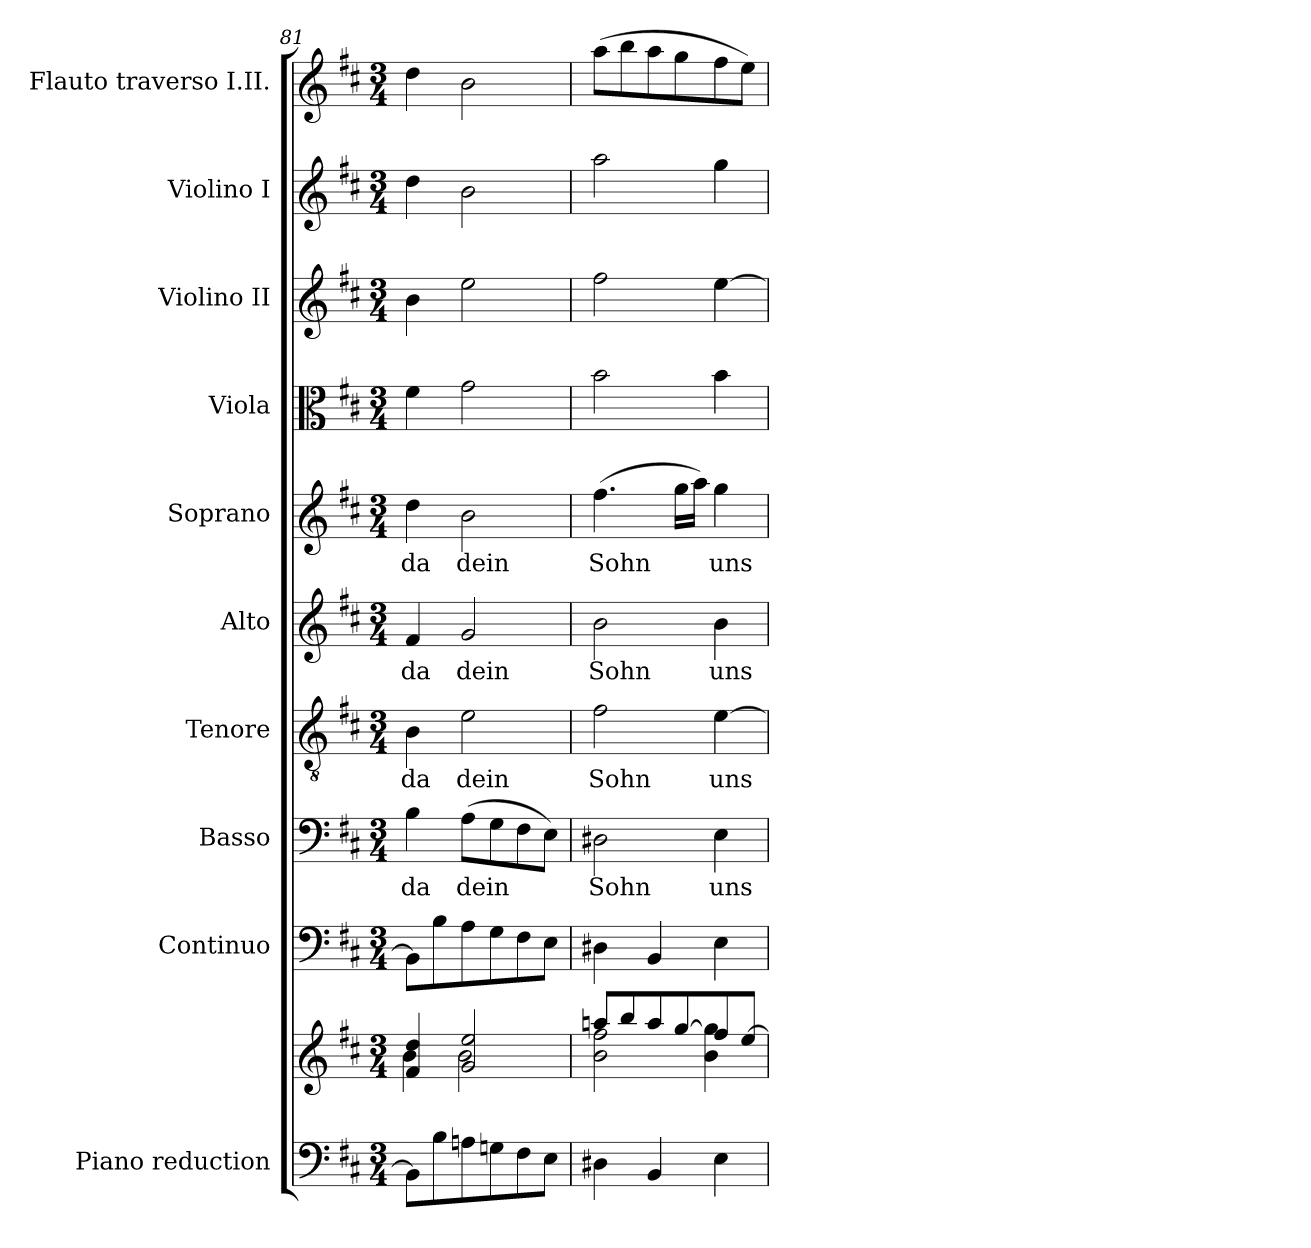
**kern	**kern	**kern	**kern	**text	**kern	**text	**kern	**text	**kern	**text	**kern	**kern	**kern	**kern
*part10	*part10	*part9	*part8	*part8	*part7	*part7	*part6	*part6	*part5	*part5	*part4	*part3	*part2	*part1
*staff11	*staff10	*staff9	*staff8	*staff8	*staff7	*staff7	*staff6	*staff6	*staff5	*staff5	*staff4	*staff3	*staff2	*staff1
*I"Piano reduction	*	*I"Continuo	*I"Basso	*	*I"Tenore	*	*I"Alto	*	*I"Soprano	*	*I"Viola	*I"Violino II	*I"Violino I	*I"Flauto traverso I.II.
*I'Pno	*	*	*	*	*	*	*	*	*	*	*I'Vla	*I'Vln	*I'Vln	*I'Fl
*clefF4	*clefG2	*clefF4	*clefF4	*	*clefGv2	*	*clefG2	*	*clefG2	*	*clefC3	*clefG2	*clefG2	*clefG2
*k[f#c#]	*k[f#c#]	*k[f#c#]	*k[f#c#]	*	*k[f#c#]	*	*k[f#c#]	*	*k[f#c#]	*	*k[f#c#]	*k[f#c#]	*k[f#c#]	*k[f#c#]
*M3/4	*M3/4	*M3/4	*M3/4	*	*M3/4	*	*M3/4	*	*M3/4	*	*M3/4	*M3/4	*M3/4	*M3/4
=81	=81	=81	=81	=81	=81	=81	=81	=81	=81	=81	=81	=81	=81	=81
*	*^	*	*	*	*	*	*	*	*	*	*	*	*	*
!	!	!	!	!	!LO:LY:b	!	!LO:LY:b	!	!LO:LY:b	!	!LO:LY:b	!	!	!	!
8BB\L]	4f#/ 4dd/	4b\	8BB\L]	4B\	da	4B\	da	4f#/	da	4dd\	da	4f#\	4b\	4dd\	4dd\
8B\	.	.	8B\	.	.	.	.	.	.	.	.	.	.	.	.
!	!	!	!	!	!LO:LY:b	!	!LO:LY:b	!	!LO:LY:b	!	!LO:LY:b	!	!	!	!
8An\	2g/ 2ee/	2b\	8A\	(8A\L	dein	2e\	dein	2g/	dein	2b\	dein	2g\	2ee\	2b\	2b\
8Gn\	.	.	8G\	8G\	.	.	.	.	.	.	.	.	.	.	.
8F#\	.	.	8F#\	8F#\	.	.	.	.	.	.	.	.	.	.	.
8E\J	.	.	8E\J	8E\J)	.	.	.	.	.	.	.	.	.	.	.
=82	=82	=82	=82	=82	=82	=82	=82	=82	=82	=82	=82	=82	=82	=82	=82
!	!	!	!	!	!LO:LY:b	!	!LO:LY:b	!	!LO:LY:b	!	!LO:LY:b	!	!	!	!
4D#X\	8aan/L	2b\ 2ff#\	4D#X\	2D#X\	Sohn	2f#\	Sohn	2b\	Sohn	(4.ff#\	Sohn	2b\	2ff#\	2aa\	(8aa\L
.	8bb/	.	.	.	.	.	.	.	.	.	.	.	.	.	8bb\
4BB/	8aa/	.	4BB/	.	.	.	.	.	.	.	.	.	.	.	8aa\
.	[8gg/	.	.	.	.	.	.	.	.	16gg\LL	.	.	.	.	8gg\
.	.	.	.	.	.	.	.	.	.	16aa\JJ)	.	.	.	.	.
!	!	!	!	!	!LO:LY:b	!	!LO:LY:b	!	!LO:LY:b	!	!LO:LY:b	!	!	!	!
4E\	8ff#/	4b\ 4gg\]	4E\	4E\	uns	[4e\	uns	4b\	uns	4gg\	uns	4b\	[4ee\	4gg\	8ff#\
.	[<8ee/J	.	.	.	.	.	.	.	.	.	.	.	.	.	8ee\J)
*	*v	*v	*	*	*	*	*	*	*	*	*	*	*	*	*
=	=	=	=	=	=	=	=	=	=	=	=	=	=	=
*-	*-	*-	*-	*-	*-	*-	*-	*-	*-	*-	*-	*-	*-	*-
